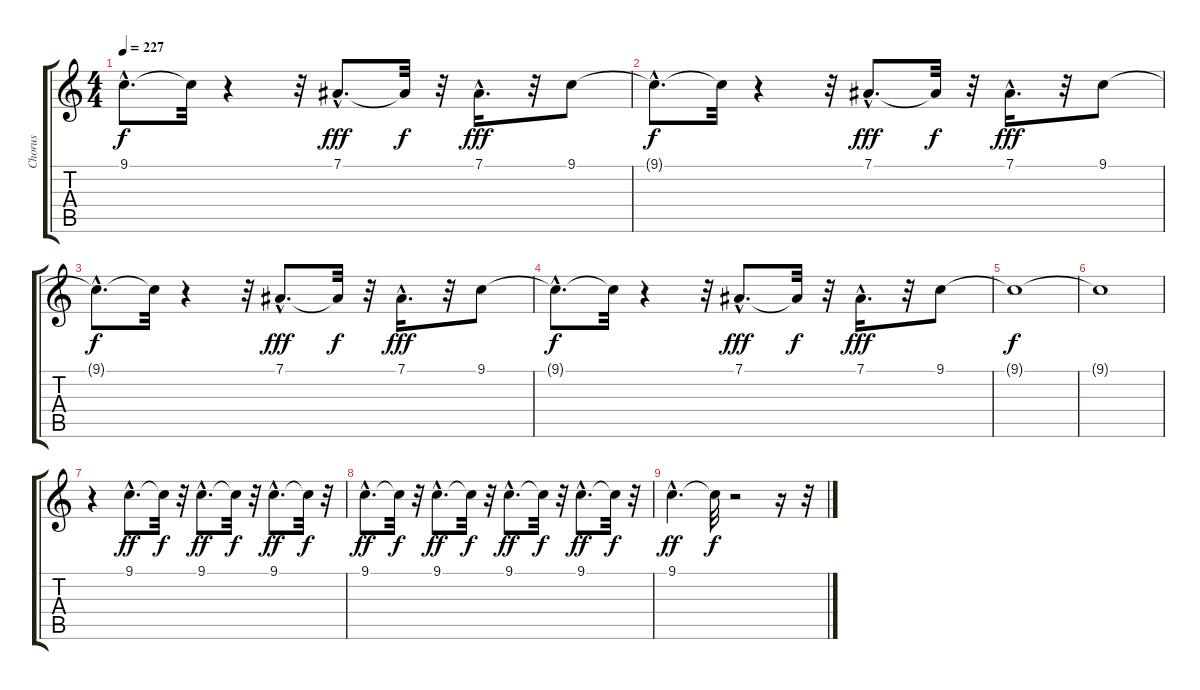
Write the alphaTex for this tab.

\track ("Chorus" "Chorus") {instrument altosax}
\staff {score tabs}
\tuning (Eb4 Bb3 Gb3 Db3 Ab2 Eb2) {hide}
\ts (4 4)
\tempo 227
\clef g2
\ks c
9.1{hac t}.8{d dy f} 9.1{t}.32 r.4 r.32 7.1{hac}.8{d dy fff} 7.1{t}.32{dy f} r.32 7.1{hac}.16{d dy fff} r.32 9.1.8 |
9.1{hac t}.8{d dy f} 9.1{t}.32 r.4 r.32 7.1{hac}.8{d dy fff} 7.1{t}.32{dy f} r.32 7.1{hac}.16{d dy fff} r.32 9.1.8 |
9.1{hac t}.8{d dy f} 9.1{t}.32 r.4 r.32 7.1{hac}.8{d dy fff} 7.1{t}.32{dy f} r.32 7.1{hac}.16{d dy fff} r.32 9.1.8 |
9.1{hac t}.8{d dy f} 9.1{t}.32 r.4 r.32 7.1{hac}.8{d dy fff} 7.1{t}.32{dy f} r.32 7.1{hac}.16{d dy fff} r.32 9.1.8 |
9.1{t}.1{dy f} |
9.1{t}.1 |
r.4 9.1{hac}.8{d dy ff} 9.1{t}.32{dy f} r.32 9.1{hac}.8{d dy ff} 9.1{t}.32{dy f} r.32 9.1{hac}.8{d dy ff} 9.1{t}.32{dy f} r.32 |
9.1{hac}.8{d dy ff} 9.1{t}.32{dy f} r.32 9.1{hac}.8{d dy ff} 9.1{t}.32{dy f} r.32 9.1{hac}.8{d dy ff} 9.1{t}.32{dy f} r.32 9.1{hac}.8{d dy ff} 9.1{t}.32{dy f} r.32 |
9.1{hac}.4{d dy ff} 9.1{t}.32{dy f} r.2 r.16 r.32
